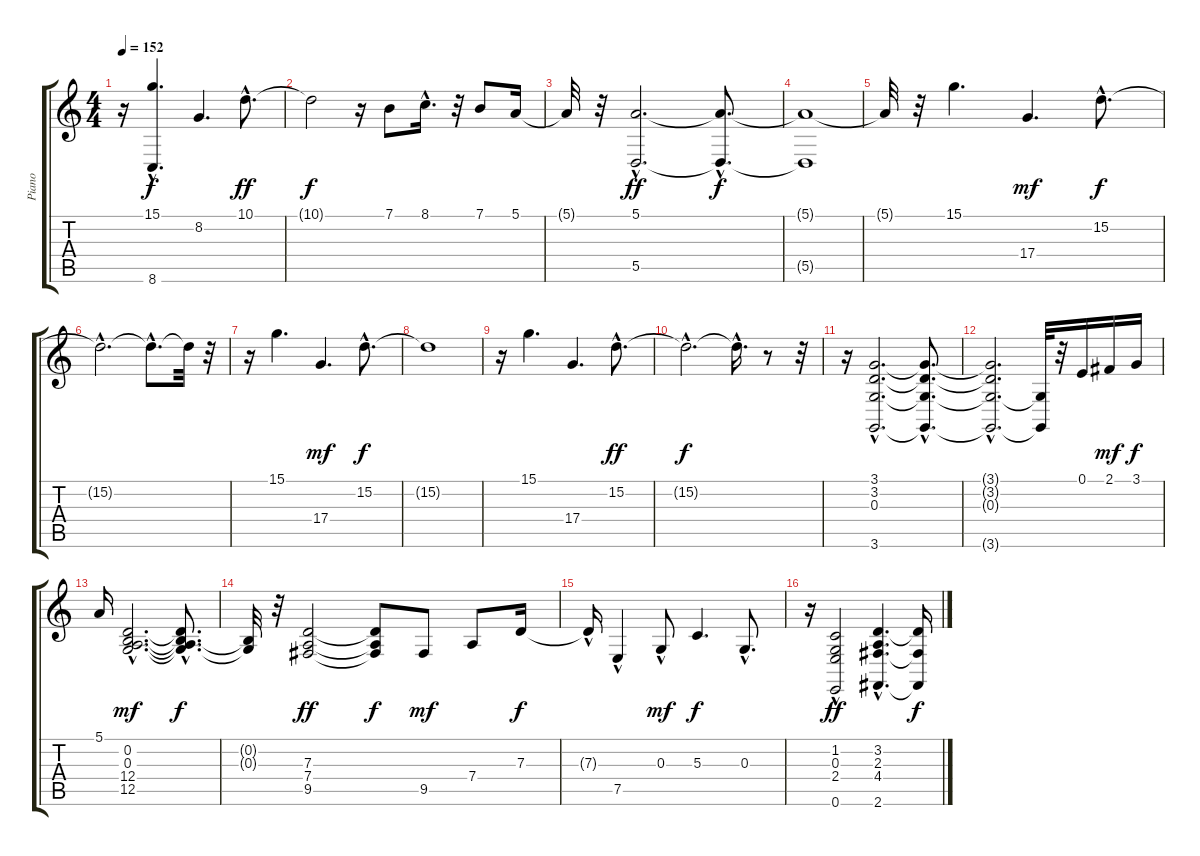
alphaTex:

\track ("Piano" "Piano") {instrument acousticgrandpiano}
\staff {score tabs}
\tuning (E4 B3 G3 D3 A2 E2) {hide}
\ts (4 4)
\tempo 152
\clef g2
\ks c
r.16{dy f} (15.1{hac} 8.6).4{d} 8.2.4{d} 10.1{hac}.8{d dy ff} |
10.1{t}.2{dy f} r.16 7.1.8 8.1{hac}.16{d} r.32 7.1.8 5.1.16 |
5.1{t}.32 r.32 (5.1{hac} 5.5{hac}).2{d dy ff} (5.1{hac t} 5.5{hac t}).8{d dy f} |
(5.1{t} 5.5{t}).1 |
5.1{t}.32 r.32 15.1.4{d} 17.4.4{d dy mf} 15.2{hac}.8{d dy f} |
15.2{hac t}.2{d} 15.2{hac t}.8{d} 15.2{t}.32 r.32 |
r.16 15.1.4{d} 17.4.4{d dy mf} 15.2{hac}.8{d dy f} |
15.2{t}.1 |
r.16 15.1.4{d} 17.4.4{d} 15.2{hac}.8{d dy ff} |
15.2{hac t}.2{d dy f} 15.2{hac t}.16{d} r.8 r.32 |
r.16 (3.1{hac} 3.2{hac} 0.3{hac} 3.6{hac}).2{d} (3.1{hac t} 3.2{hac t} 0.3{hac t} 3.6{hac t}).8{d} |
(3.1{hac t} 3.2{hac t} 0.3{hac t} 3.6{hac t}).2{d} (0.3{t} 3.6{t}).32 r.32 0.1.16 2.1.16{dy mf} 3.1.16{dy f} |
5.1.16 (0.2{hac} 0.3{hac} 12.4{hac} 12.5{hac}).2{d dy mf} (0.2{hac t} 0.3{hac t} 12.4{hac t} 12.5{hac t}).8{d dy f} |
(0.2{t} 0.3{t}).32 r.32 (7.3 7.4 9.5).2{dy ff} (7.3{t} 7.4{t} 9.5{t}).8{dy f} 9.5.8{dy mf} 7.4.8 7.3.16{dy f} |
7.3{hac t}.16 7.5{hac}.4 0.3{hac}.8{dy mf} 5.3.4{d dy f} 0.3{hac}.8{d} |
r.16 (1.2{hac} 0.3{hac} 2.4 0.6).2{dy ff} (3.2{hac} 2.3{hac} 4.4{hac} 2.6{hac}).4{d} (3.2{t} 4.4{t} 2.6{t}).16{dy f}
